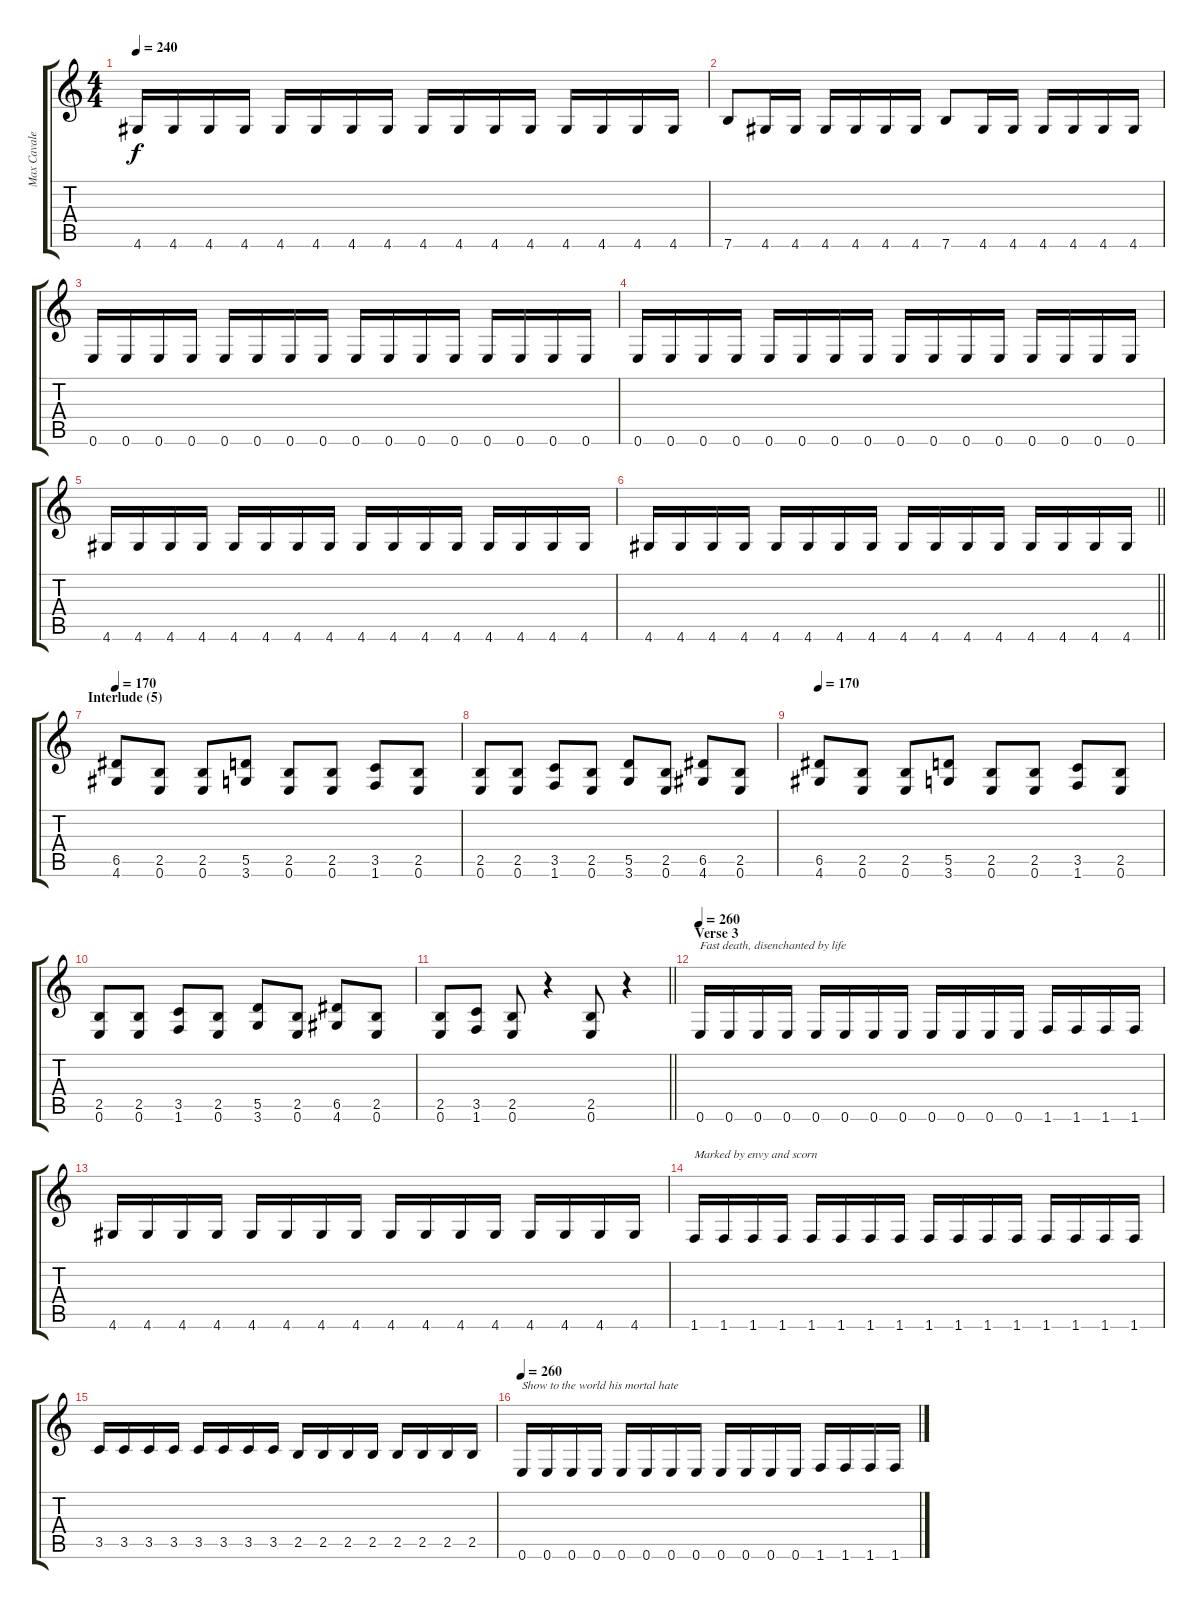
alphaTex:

\track ("Max Cavalera" "Max Cavale") {instrument distortionguitar}
\staff {score tabs}
\tuning (E4 B3 G3 D3 A2 E2) {hide}
\ts (4 4)
\tempo 240
\clef g2
\ks c
4.6.16{dy f} 4.6.16 4.6.16 4.6.16 4.6.16 4.6.16 4.6.16 4.6.16 4.6.16 4.6.16 4.6.16 4.6.16 4.6.16 4.6.16 4.6.16 4.6.16 |
7.6.8 4.6.16 4.6.16 4.6.16 4.6.16 4.6.16 4.6.16 7.6.8 4.6.16 4.6.16 4.6.16 4.6.16 4.6.16 4.6.16 |
0.6.16 0.6.16 0.6.16 0.6.16 0.6.16 0.6.16 0.6.16 0.6.16 0.6.16 0.6.16 0.6.16 0.6.16 0.6.16 0.6.16 0.6.16 0.6.16 |
0.6.16 0.6.16 0.6.16 0.6.16 0.6.16 0.6.16 0.6.16 0.6.16 0.6.16 0.6.16 0.6.16 0.6.16 0.6.16 0.6.16 0.6.16 0.6.16 |
4.6.16 4.6.16 4.6.16 4.6.16 4.6.16 4.6.16 4.6.16 4.6.16 4.6.16 4.6.16 4.6.16 4.6.16 4.6.16 4.6.16 4.6.16 4.6.16 |
\barLineRight lightlight
4.6.16 4.6.16 4.6.16 4.6.16 4.6.16 4.6.16 4.6.16 4.6.16 4.6.16 4.6.16 4.6.16 4.6.16 4.6.16 4.6.16 4.6.16 4.6.16 |
\section ("" "Interlude (5)")
\tempo 170
(6.5 4.6).8 (2.5 0.6).8 (2.5 0.6).8 (5.5 3.6).8 (2.5 0.6).8 (2.5 0.6).8 (3.5 1.6).8 (2.5 0.6).8 |
(2.5 0.6).8 (2.5 0.6).8 (3.5 1.6).8 (2.5 0.6).8 (5.5 3.6).8 (2.5 0.6).8 (6.5 4.6).8 (2.5 0.6).8 |
\tempo 170
(6.5 4.6).8 (2.5 0.6).8 (2.5 0.6).8 (5.5 3.6).8 (2.5 0.6).8 (2.5 0.6).8 (3.5 1.6).8 (2.5 0.6).8 |
(2.5 0.6).8 (2.5 0.6).8 (3.5 1.6).8 (2.5 0.6).8 (5.5 3.6).8 (2.5 0.6).8 (6.5 4.6).8 (2.5 0.6).8 |
\barLineRight lightlight
(2.5 0.6).8 (3.5 1.6).8 (2.5 0.6).8 r.4 (2.5 0.6).8 r.4 |
\section ("" "Verse 3")
\tempo 260
0.6.16{txt "Fast death, disenchanted by life"} 0.6.16 0.6.16 0.6.16 0.6.16 0.6.16 0.6.16 0.6.16 0.6.16 0.6.16 0.6.16 0.6.16 1.6.16 1.6.16 1.6.16 1.6.16 |
4.6.16 4.6.16 4.6.16 4.6.16 4.6.16 4.6.16 4.6.16 4.6.16 4.6.16 4.6.16 4.6.16 4.6.16 4.6.16 4.6.16 4.6.16 4.6.16 |
1.6.16{txt "Marked by envy and scorn"} 1.6.16 1.6.16 1.6.16 1.6.16 1.6.16 1.6.16 1.6.16 1.6.16 1.6.16 1.6.16 1.6.16 1.6.16 1.6.16 1.6.16 1.6.16 |
3.5.16 3.5.16 3.5.16 3.5.16 3.5.16 3.5.16 3.5.16 3.5.16 2.5.16 2.5.16 2.5.16 2.5.16 2.5.16 2.5.16 2.5.16 2.5.16 |
\tempo 260
0.6.16{txt "Show to the world his mortal hate"} 0.6.16 0.6.16 0.6.16 0.6.16 0.6.16 0.6.16 0.6.16 0.6.16 0.6.16 0.6.16 0.6.16 1.6.16 1.6.16 1.6.16 1.6.16
